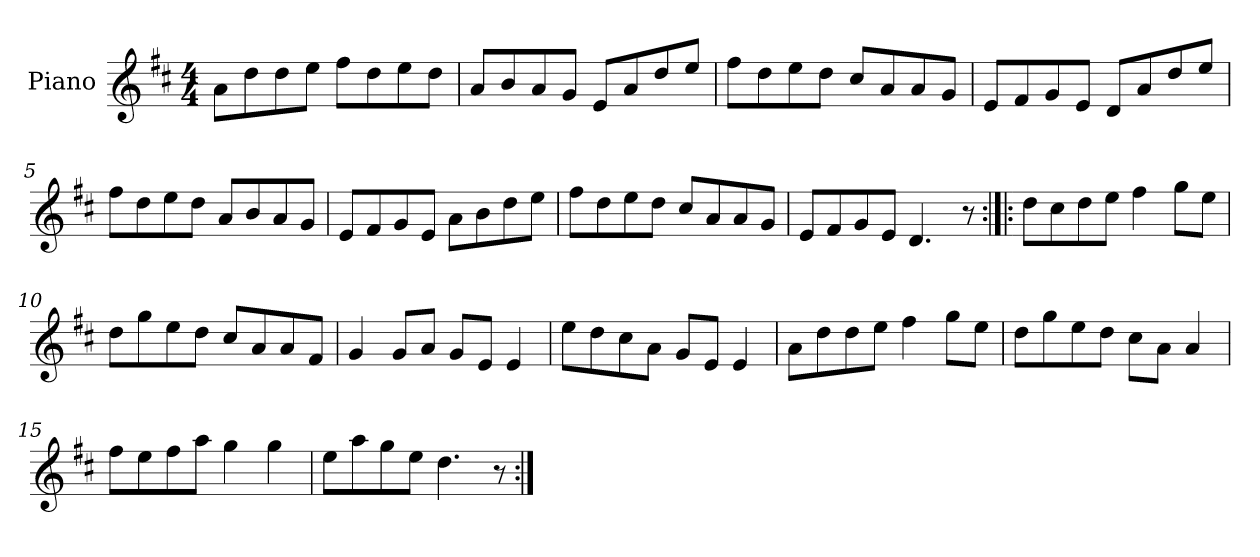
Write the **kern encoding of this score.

**kern
*part1
*staff1
*I"Piano
*I'Pno
*clefG2
*k[f#c#]
*D:
*M4/4
=1
8a\L
8dd\
8dd\
8ee\J
8ff#\L
8dd\
8ee\
8dd\J
=2
8a/L
8b/
8a/
8g/J
8e/L
8a/
8dd/
8ee/J
=3
8ff#\L
8dd\
8ee\
8dd\J
8cc#/L
8a/
8a/
8g/J
=4
8e/L
8f#/
8g/
8e/J
8d/L
8a/
8dd/
8ee/J
=5
8ff#\L
8dd\
8ee\
8dd\J
8a/L
8b/
8a/
8g/J
=6
8e/L
8f#/
8g/
8e/J
8a\L
8b\
8dd\
8ee\J
=7
8ff#\L
8dd\
8ee\
8dd\J
8cc#/L
8a/
8a/
8g/J
=8
8e/L
8f#/
8g/
8e/J
4.d/
8r
=9:|!|:
8dd\L
8cc#\
8dd\
8ee\J
4ff#\
8gg\L
8ee\J
=10
8dd\L
8gg\
8ee\
8dd\J
8cc#/L
8a/
8a/
8f#/J
=11
4g/
8g/L
8a/J
8g/L
8e/J
4e/
=12
8ee\L
8dd\
8cc#\
8a\J
8g/L
8e/J
4e/
=13
8a\L
8dd\
8dd\
8ee\J
4ff#\
8gg\L
8ee\J
=14
8dd\L
8gg\
8ee\
8dd\J
8cc#\L
8a\J
4a/
=15
8ff#\L
8ee\
8ff#\
8aa\J
4gg\
4gg\
=16
8ee\L
8aa\
8gg\
8ee\J
4.dd\
8r
=:|!
*-
